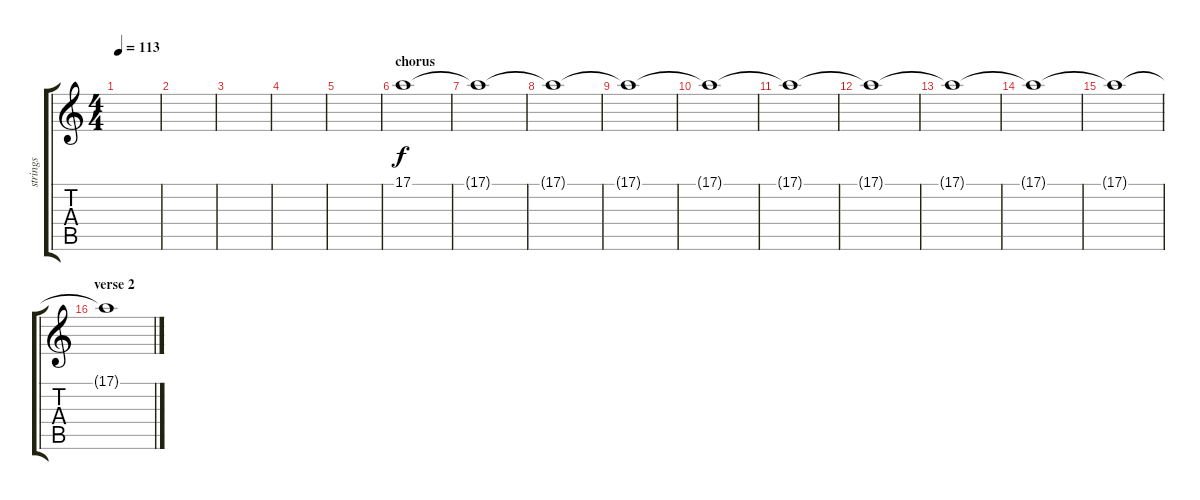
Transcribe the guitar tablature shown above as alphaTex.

\track ("strings" "strings") {instrument tremolostrings}
\staff {score tabs}
\tuning (E4 B3 G3 D3 A2 E2) {hide}
\ts (4 4)
\tempo 113
\clef g2
\ks c
|
|
|
|
|
\section ("" "chorus")
17.1.1{volume 6} |
17.1{t}.1 |
17.1{t}.1 |
17.1{t}.1 |
17.1{t}.1 |
17.1{t}.1 |
17.1{t}.1 |
17.1{t}.1 |
17.1{t}.1 |
17.1{t}.1 |
\section ("" "verse 2")
17.1{t}.1
